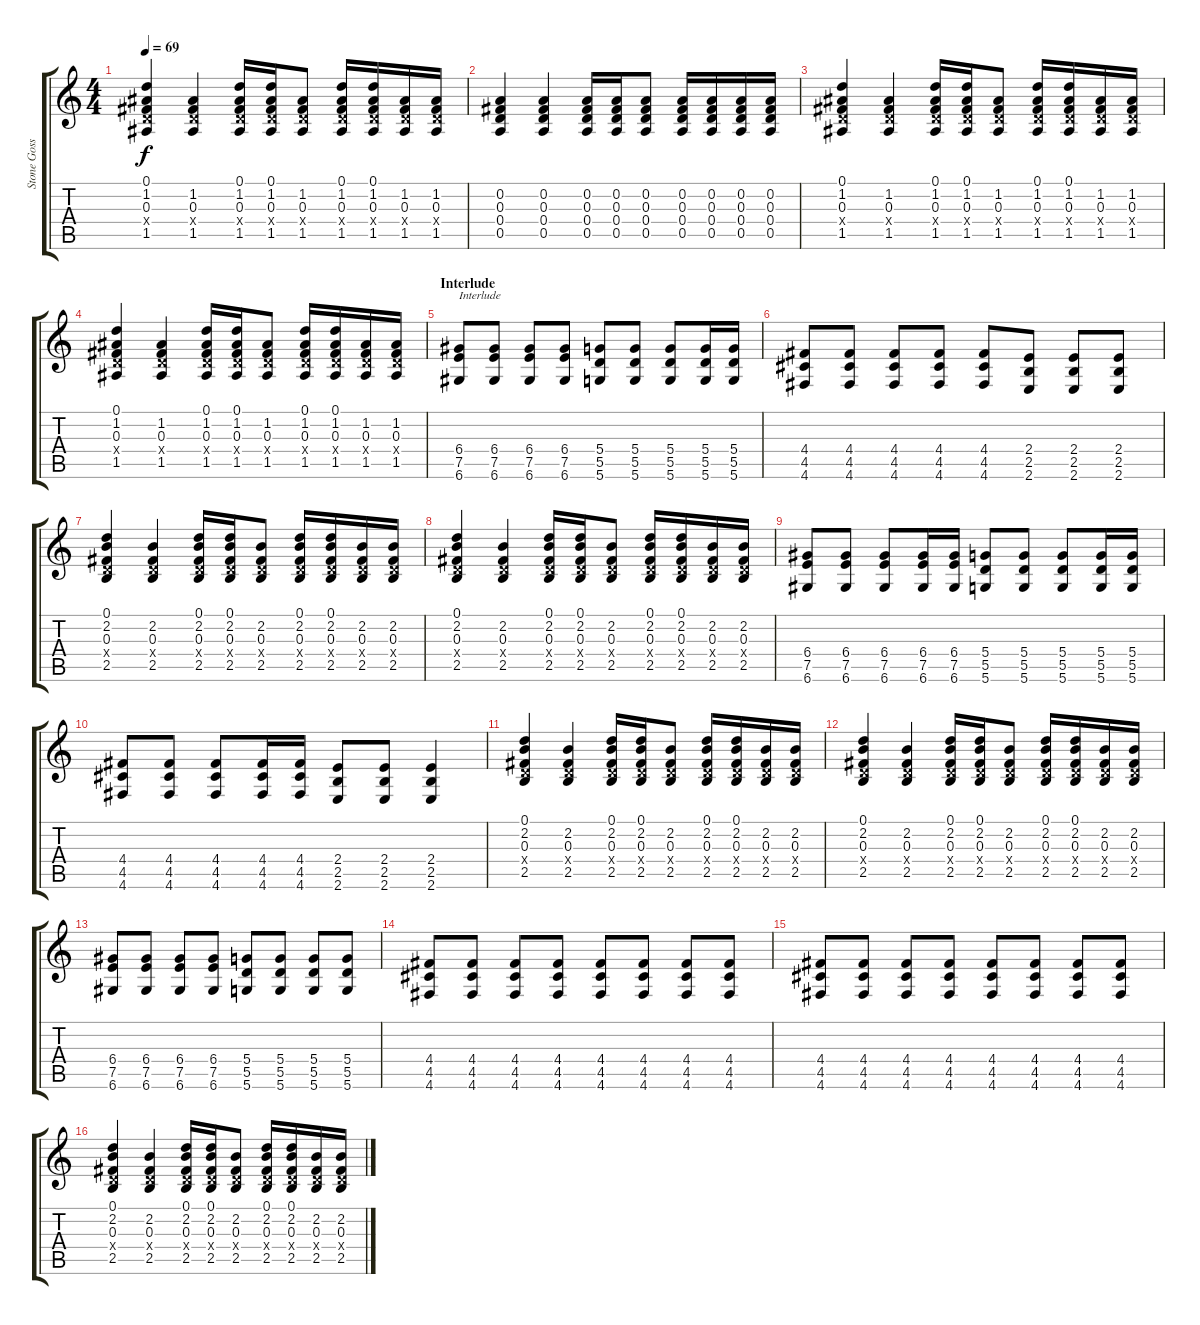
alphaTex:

\track ("Stone Gossard" "Stone Goss") {instrument acousticguitarsteel}
\staff {score tabs}
\tuning (D4 A3 Gb3 D3 A2 D2) {hide}
\ts (4 4)
\tempo 69
\clef g2
\ks c
(0.1 1.2 0.3 0.4{x} 1.5).4{dy f} (1.2 0.3 0.4{x} 1.5).4 (0.1 1.2 0.3 0.4{x} 1.5).16 (0.1 1.2 0.3 0.4{x} 1.5).16 (1.2 0.3 0.4{x} 1.5).8 (0.1 1.2 0.3 0.4{x} 1.5).16 (0.1 1.2 0.3 0.4{x} 1.5).16 (1.2 0.3 0.4{x} 1.5).16 (1.2 0.3 0.4{x} 1.5).16 |
(0.2 0.3 0.4 0.5).4 (0.2 0.3 0.4 0.5).4 (0.2 0.3 0.4 0.5).16 (0.2 0.3 0.4 0.5).16 (0.2 0.3 0.4 0.5).8 (0.2 0.3 0.4 0.5).16 (0.2 0.3 0.4 0.5).16 (0.2 0.3 0.4 0.5).16 (0.2 0.3 0.4 0.5).16 |
(0.1 1.2 0.3 0.4{x} 1.5).4 (1.2 0.3 0.4{x} 1.5).4 (0.1 1.2 0.3 0.4{x} 1.5).16 (0.1 1.2 0.3 0.4{x} 1.5).16 (1.2 0.3 0.4{x} 1.5).8 (0.1 1.2 0.3 0.4{x} 1.5).16 (0.1 1.2 0.3 0.4{x} 1.5).16 (1.2 0.3 0.4{x} 1.5).16 (1.2 0.3 0.4{x} 1.5).16 |
(0.1 1.2 0.3 0.4{x} 1.5).4 (1.2 0.3 0.4{x} 1.5).4 (0.1 1.2 0.3 0.4{x} 1.5).16 (0.1 1.2 0.3 0.4{x} 1.5).16 (1.2 0.3 0.4{x} 1.5).8 (0.1 1.2 0.3 0.4{x} 1.5).16 (0.1 1.2 0.3 0.4{x} 1.5).16 (1.2 0.3 0.4{x} 1.5).16 (1.2 0.3 0.4{x} 1.5).16 |
\section ("" "Interlude")
(6.4 7.5 6.6).8{txt "Interlude"} (6.4 7.5 6.6).8 (6.4 7.5 6.6).8 (6.4 7.5 6.6).8 (5.4 5.5 5.6).8 (5.4 5.5 5.6).8 (5.4 5.5 5.6).8 (5.4 5.5 5.6).16 (5.4 5.5 5.6).16 |
(4.4 4.5 4.6).8 (4.4 4.5 4.6).8 (4.4 4.5 4.6).8 (4.4 4.5 4.6).8 (4.4 4.5 4.6).8 (2.4 2.5 2.6).8 (2.4 2.5 2.6).8 (2.4 2.5 2.6).8 |
(0.1 2.2 0.3 0.4{x} 2.5).4 (2.2 0.3 0.4{x} 2.5).4 (0.1 2.2 0.3 0.4{x} 2.5).16 (0.1 2.2 0.3 0.4{x} 2.5).16 (2.2 0.3 0.4{x} 2.5).8 (0.1 2.2 0.3 0.4{x} 2.5).16 (0.1 2.2 0.3 0.4{x} 2.5).16 (2.2 0.3 0.4{x} 2.5).16 (2.2 0.3 0.4{x} 2.5).16 |
(0.1 2.2 0.3 0.4{x} 2.5).4 (2.2 0.3 0.4{x} 2.5).4 (0.1 2.2 0.3 0.4{x} 2.5).16 (0.1 2.2 0.3 0.4{x} 2.5).16 (2.2 0.3 0.4{x} 2.5).8 (0.1 2.2 0.3 0.4{x} 2.5).16 (0.1 2.2 0.3 0.4{x} 2.5).16 (2.2 0.3 0.4{x} 2.5).16 (2.2 0.3 0.4{x} 2.5).16 |
(6.4 7.5 6.6).8 (6.4 7.5 6.6).8 (6.4 7.5 6.6).8 (6.4 7.5 6.6).16 (6.4 7.5 6.6).16 (5.4 5.5 5.6).8 (5.4 5.5 5.6).8 (5.4 5.5 5.6).8 (5.4 5.5 5.6).16 (5.4 5.5 5.6).16 |
(4.4 4.5 4.6).8 (4.4 4.5 4.6).8 (4.4 4.5 4.6).8 (4.4 4.5 4.6).16 (4.4 4.5 4.6).16 (2.4 2.5 2.6).8 (2.4 2.5 2.6).8 (2.4 2.5 2.6).4 |
(0.1 2.2 0.3 0.4{x} 2.5).4 (2.2 0.3 0.4{x} 2.5).4 (0.1 2.2 0.3 0.4{x} 2.5).16 (0.1 2.2 0.3 0.4{x} 2.5).16 (2.2 0.3 0.4{x} 2.5).8 (0.1 2.2 0.3 0.4{x} 2.5).16 (0.1 2.2 0.3 0.4{x} 2.5).16 (2.2 0.3 0.4{x} 2.5).16 (2.2 0.3 0.4{x} 2.5).16 |
(0.1 2.2 0.3 0.4{x} 2.5).4 (2.2 0.3 0.4{x} 2.5).4 (0.1 2.2 0.3 0.4{x} 2.5).16 (0.1 2.2 0.3 0.4{x} 2.5).16 (2.2 0.3 0.4{x} 2.5).8 (0.1 2.2 0.3 0.4{x} 2.5).16 (0.1 2.2 0.3 0.4{x} 2.5).16 (2.2 0.3 0.4{x} 2.5).16 (2.2 0.3 0.4{x} 2.5).16 |
(6.4 7.5 6.6).8 (6.4 7.5 6.6).8 (6.4 7.5 6.6).8 (6.4 7.5 6.6).8 (5.4 5.5 5.6).8 (5.4 5.5 5.6).8 (5.4 5.5 5.6).8 (5.4 5.5 5.6).8 |
(4.4 4.5 4.6).8 (4.4 4.5 4.6).8 (4.4 4.5 4.6).8 (4.4 4.5 4.6).8 (4.4 4.5 4.6).8 (4.4 4.5 4.6).8 (4.4 4.5 4.6).8 (4.4 4.5 4.6).8 |
(4.4 4.5 4.6).8 (4.4 4.5 4.6).8 (4.4 4.5 4.6).8 (4.4 4.5 4.6).8 (4.4 4.5 4.6).8 (4.4 4.5 4.6).8 (4.4 4.5 4.6).8 (4.4 4.5 4.6).8 |
(0.1 2.2 0.3 0.4{x} 2.5).4 (2.2 0.3 0.4{x} 2.5).4 (0.1 2.2 0.3 0.4{x} 2.5).16 (0.1 2.2 0.3 0.4{x} 2.5).16 (2.2 0.3 0.4{x} 2.5).8 (0.1 2.2 0.3 0.4{x} 2.5).16 (0.1 2.2 0.3 0.4{x} 2.5).16 (2.2 0.3 0.4{x} 2.5).16 (2.2 0.3 0.4{x} 2.5).16
